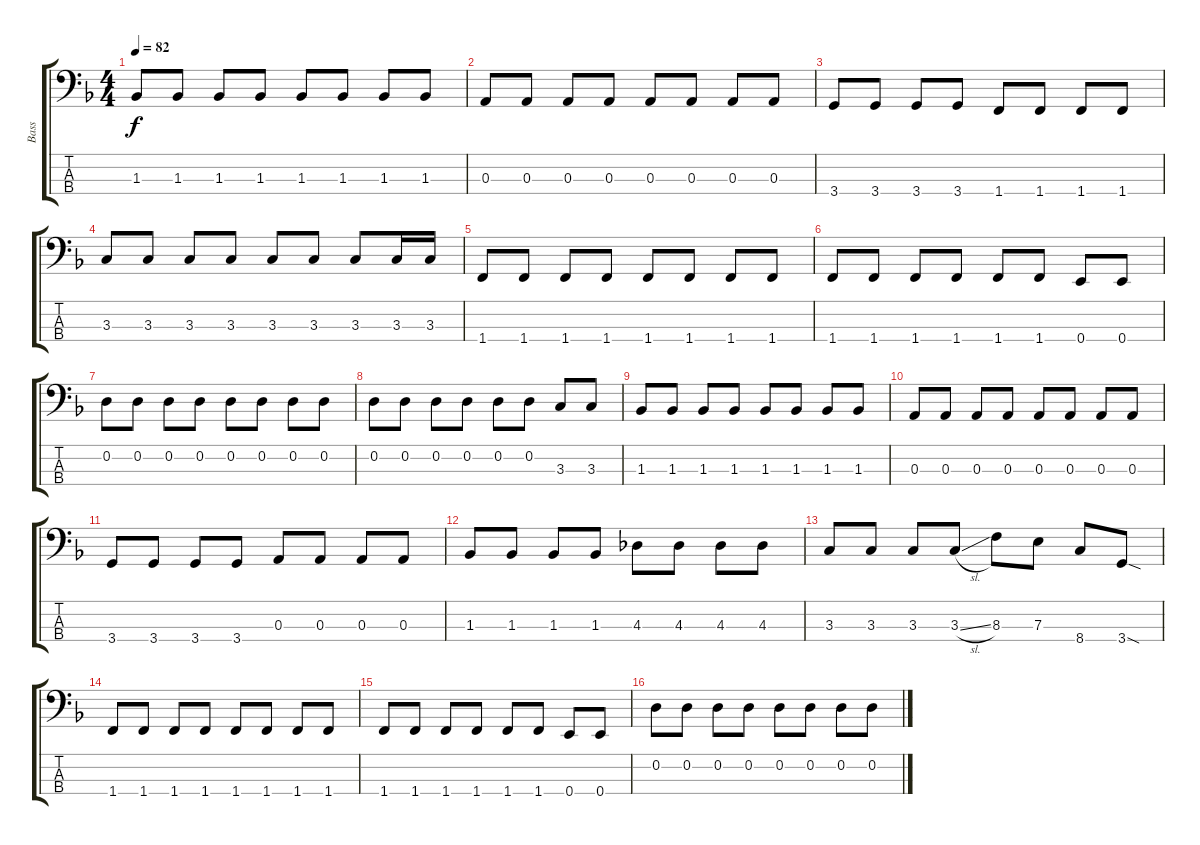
\track ("Bass" "Bass") {instrument electricbassfinger}
\staff {score tabs}
\tuning (G2 D2 A1 E1) {hide}
\ts (4 4)
\tempo 82
\clef f4
\ks f
1.3.8{dy f} 1.3.8 1.3.8 1.3.8 1.3.8 1.3.8 1.3.8 1.3.8 |
0.3.8 0.3.8 0.3.8 0.3.8 0.3.8 0.3.8 0.3.8 0.3.8 |
3.4.8 3.4.8 3.4.8 3.4.8 1.4.8 1.4.8 1.4.8 1.4.8 |
3.3.8 3.3.8 3.3.8 3.3.8 3.3.8 3.3.8 3.3.8 3.3.16 3.3.16 |
1.4.8 1.4.8 1.4.8 1.4.8 1.4.8 1.4.8 1.4.8 1.4.8 |
1.4.8 1.4.8 1.4.8 1.4.8 1.4.8 1.4.8 0.4.8 0.4.8 |
0.2.8 0.2.8 0.2.8 0.2.8 0.2.8 0.2.8 0.2.8 0.2.8 |
0.2.8 0.2.8 0.2.8 0.2.8 0.2.8 0.2.8 3.3.8 3.3.8 |
1.3.8 1.3.8 1.3.8 1.3.8 1.3.8 1.3.8 1.3.8 1.3.8 |
0.3.8 0.3.8 0.3.8 0.3.8 0.3.8 0.3.8 0.3.8 0.3.8 |
3.4.8 3.4.8 3.4.8 3.4.8 0.3.8 0.3.8 0.3.8 0.3.8 |
1.3.8 1.3.8 1.3.8 1.3.8 4.3.8 4.3.8 4.3.8 4.3.8 |
3.3.8 3.3.8 3.3.8 3.3{sl}.8 8.3.8 7.3.8 8.4.8 3.4{sod}.8 |
1.4.8 1.4.8 1.4.8 1.4.8 1.4.8 1.4.8 1.4.8 1.4.8 |
1.4.8 1.4.8 1.4.8 1.4.8 1.4.8 1.4.8 0.4.8 0.4.8 |
0.2.8 0.2.8 0.2.8 0.2.8 0.2.8 0.2.8 0.2.8 0.2.8
